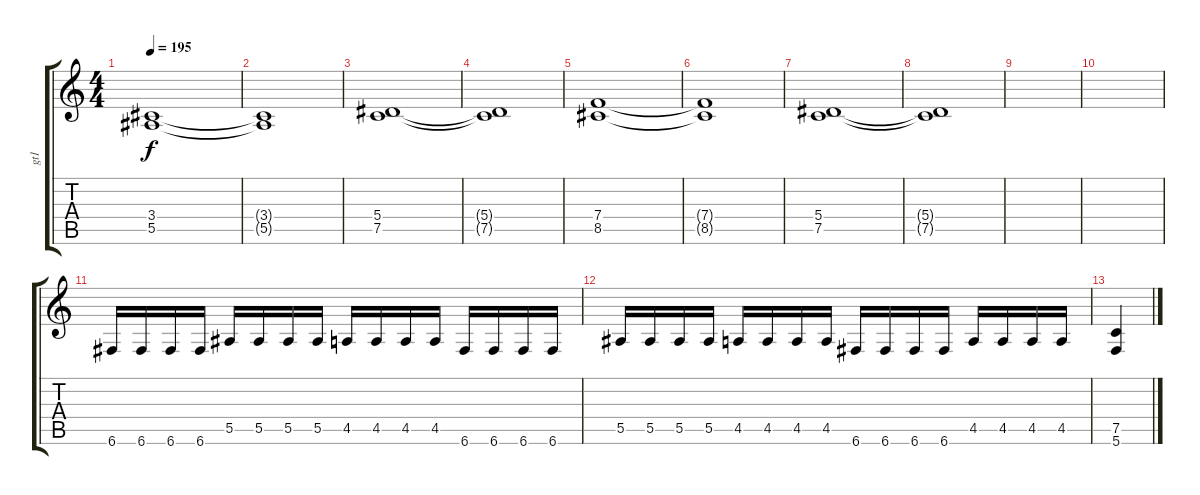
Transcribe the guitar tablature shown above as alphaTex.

\track ("gt1" "gt1") {instrument distortionguitar}
\staff {score tabs}
\tuning (C4 G3 Eb3 Bb2 F2 C2) {hide}
\ts (4 4)
\tempo 195
\clef g2
\ks c
(3.4 5.5).1{dy f} |
(3.4{t} 5.5{t}).1 |
(5.4 7.5).1 |
(5.4{t} 7.5{t}).1 |
(7.4 8.5).1 |
(7.4{t} 8.5{t}).1 |
(5.4 7.5).1 |
(5.4{t} 7.5{t}).1 |
|
|
6.6.16 6.6.16 6.6.16 6.6.16 5.5.16 5.5.16 5.5.16 5.5.16 4.5.16 4.5.16 4.5.16 4.5.16 6.6.16 6.6.16 6.6.16 6.6.16 |
5.5.16 5.5.16 5.5.16 5.5.16 4.5.16 4.5.16 4.5.16 4.5.16 6.6.16 6.6.16 6.6.16 6.6.16 4.5.16 4.5.16 4.5.16 4.5.16 |
(7.5 5.6).4
